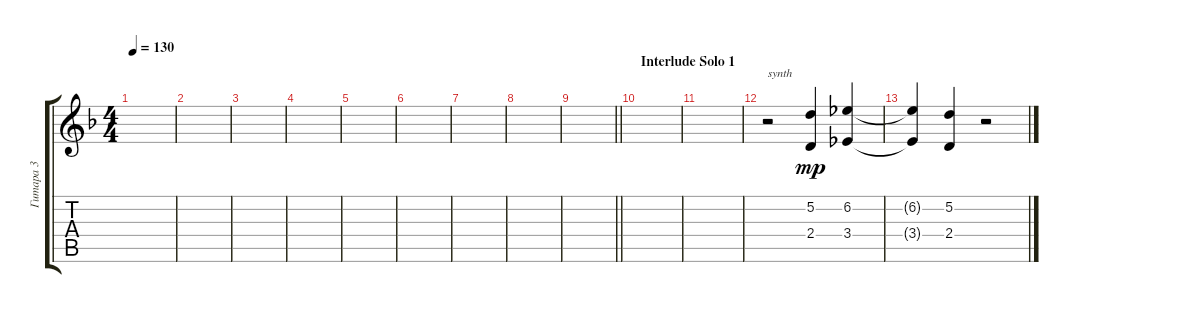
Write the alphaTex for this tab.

\track ("Гитара 3" "Гитара 3") {instrument electricguitarclean}
\staff {score tabs}
\tuning (D4 A3 F3 C3 G2 D2) {hide}
\ts (4 4)
\tempo 130
\clef g2
\ks dminor
|
|
|
|
|
|
|
|
\barLineRight lightlight
|
\section ("" "Interlude Solo 1")
|
|
r.2{txt "synth" instrument shanai} (5.2 2.4).4{dy mp} (6.2 3.4).4 |
(6.2{t} 3.4{t}).4 (5.2 2.4).4 r.2
